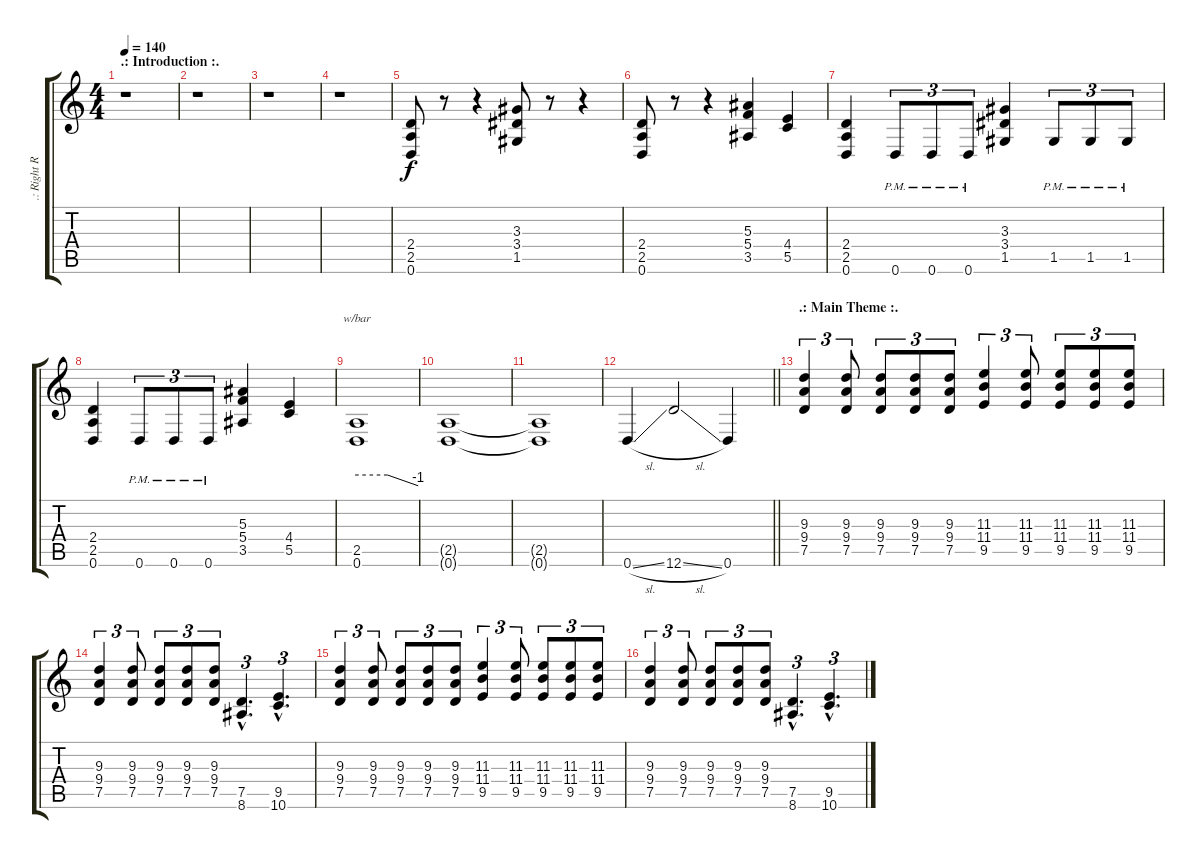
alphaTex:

\track (".: Right Rythm Guitar :." ".: Right R") {instrument distortionguitar}
\staff {score tabs}
\tuning (D4 A3 F3 C3 G2 D2) {hide}
\ts (4 4)
\section ("" ".: Introduction :.")
\tempo 140
\clef g2
\ks c
r.1{dy f instrument distortionguitar} |
r.1 |
r.1 |
r.1 |
(2.4 2.5 0.6).8 r.8 r.4 (3.3 3.4 1.5).8 r.8 r.4 |
(2.4 2.5 0.6).8 r.8 r.4 (5.3 5.4 3.5).4 (4.4 5.5).4 |
(2.4 2.5 0.6).4 0.6{pm}.8{tu (3 2)} 0.6{pm}.8{tu (3 2)} 0.6{pm}.8{tu (3 2)} (3.3 3.4 1.5).4 1.5{pm}.8{tu (3 2)} 1.5{pm}.8{tu (3 2)} 1.5{pm}.8{tu (3 2)} |
(2.4 2.5 0.6).4 0.6{pm}.8{tu (3 2)} 0.6{pm}.8{tu (3 2)} 0.6{pm}.8{tu (3 2)} (5.3 5.4 3.5).4 (4.4 5.5).4 |
(2.5 0.6).1{tbe (custom default 0 0 30 0 60 -4)} |
(2.5{t} 0.6{t}).1 |
(2.5{t} 0.6{t}).1 |
\barLineRight lightlight
0.6{sl}.4 12.6{sl}.2 0.6.4 |
\section ("" ".: Main Theme :.")
(9.3 9.4 7.5).4{tu (3 2)} (9.3 9.4 7.5).8{tu (3 2)} (9.3 9.4 7.5).8{tu (3 2)} (9.3 9.4 7.5).8{tu (3 2)} (9.3 9.4 7.5).8{tu (3 2)} (11.3 11.4 9.5).4{tu (3 2)} (11.3 11.4 9.5).8{tu (3 2)} (11.3 11.4 9.5).8{tu (3 2)} (11.3 11.4 9.5).8{tu (3 2)} (11.3 11.4 9.5).8{tu (3 2)} |
(9.3 9.4 7.5).4{tu (3 2)} (9.3 9.4 7.5).8{tu (3 2)} (9.3 9.4 7.5).8{tu (3 2)} (9.3 9.4 7.5).8{tu (3 2)} (9.3 9.4 7.5).8{tu (3 2)} (7.5{hac} 8.6{hac}).4{d tu (3 2)} (9.5{hac} 10.6{hac}).4{d tu (3 2)} |
(9.3 9.4 7.5).4{tu (3 2)} (9.3 9.4 7.5).8{tu (3 2)} (9.3 9.4 7.5).8{tu (3 2)} (9.3 9.4 7.5).8{tu (3 2)} (9.3 9.4 7.5).8{tu (3 2)} (11.3 11.4 9.5).4{tu (3 2)} (11.3 11.4 9.5).8{tu (3 2)} (11.3 11.4 9.5).8{tu (3 2)} (11.3 11.4 9.5).8{tu (3 2)} (11.3 11.4 9.5).8{tu (3 2)} |
(9.3 9.4 7.5).4{tu (3 2)} (9.3 9.4 7.5).8{tu (3 2)} (9.3 9.4 7.5).8{tu (3 2)} (9.3 9.4 7.5).8{tu (3 2)} (9.3 9.4 7.5).8{tu (3 2)} (7.5{hac} 8.6{hac}).4{d tu (3 2)} (9.5{hac} 10.6{hac}).4{d tu (3 2)}
